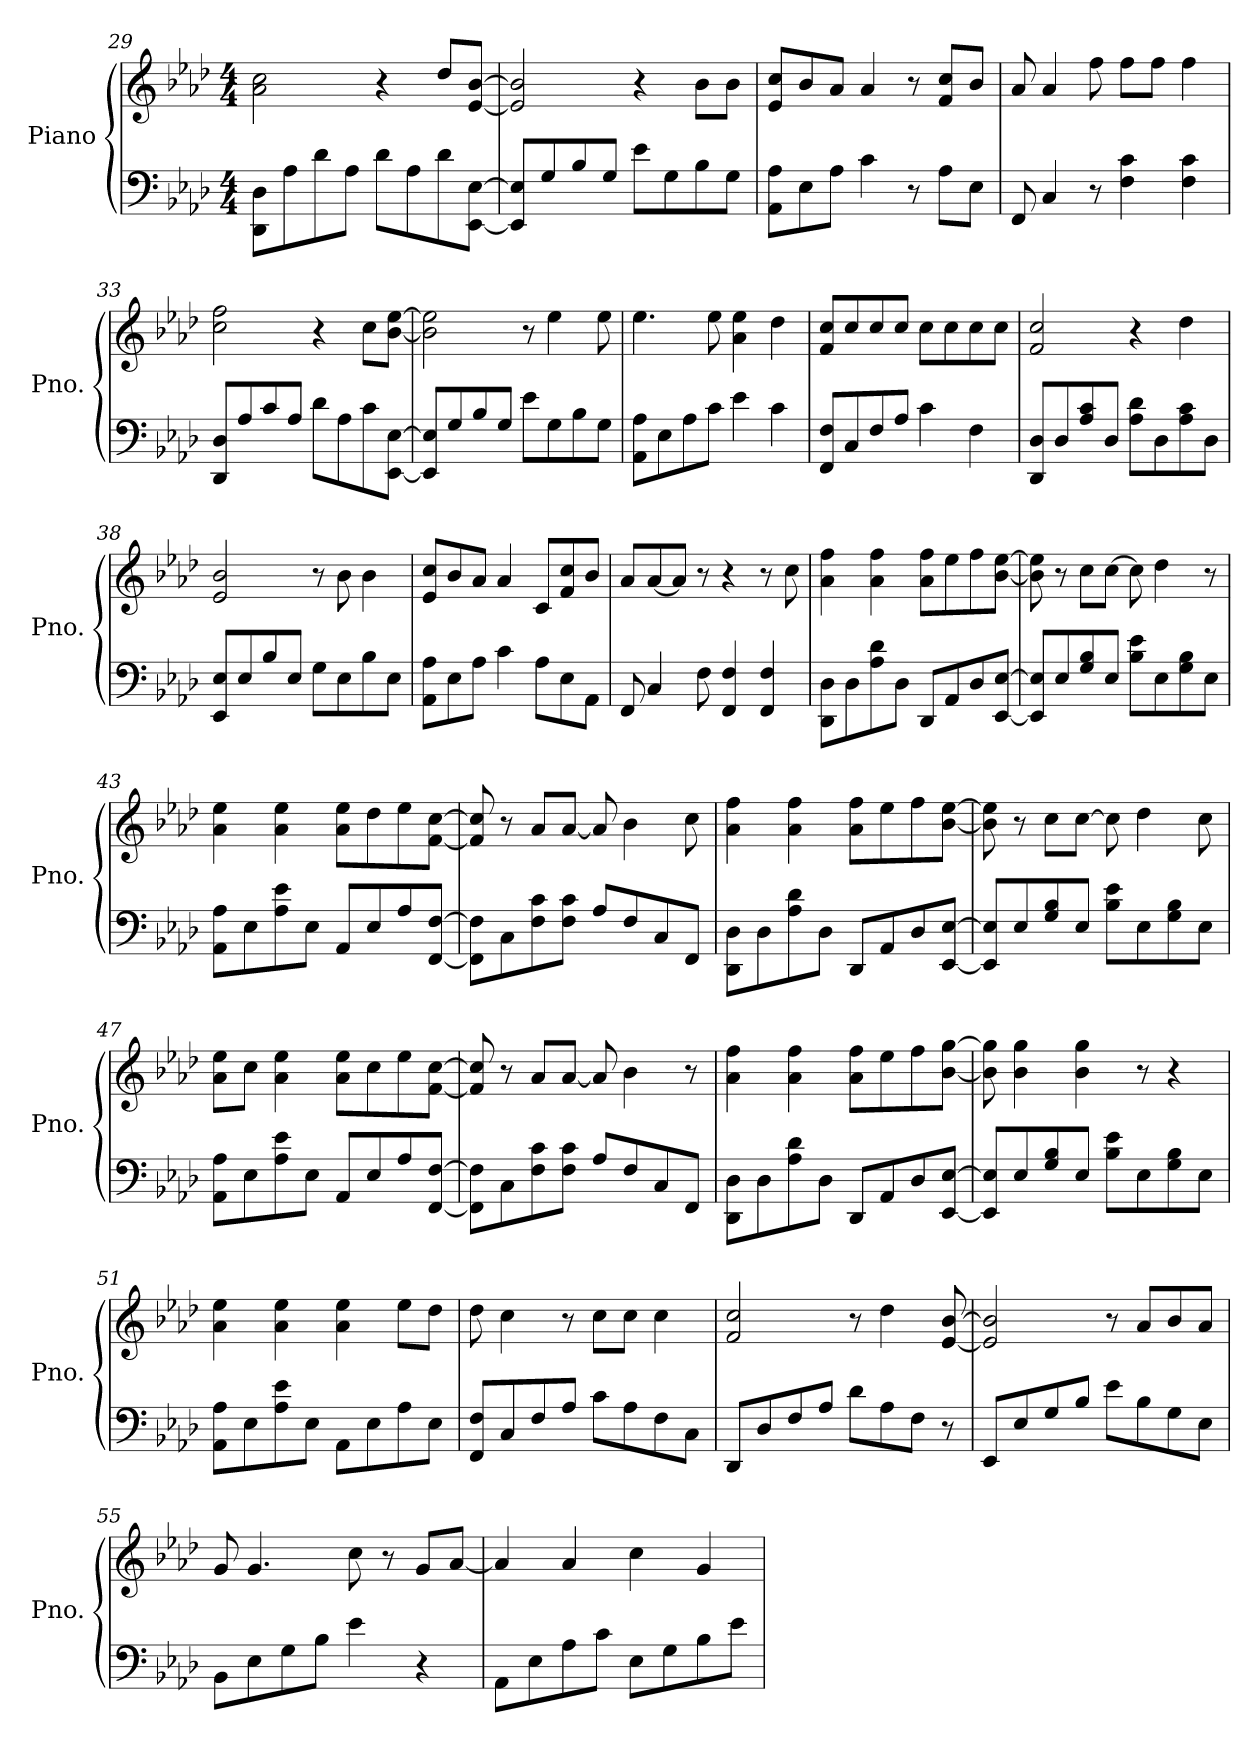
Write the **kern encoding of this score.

**kern	**kern
*part1	*part1
*staff2	*staff1
*I"Piano	*
*I'Pno.	*
*clefF4	*clefG2
*k[b-e-a-d-]	*k[b-e-a-d-]
*M4/4	*M4/4
=29	=29
8DD-\ 8D-\L	2a-\ 2cc\
8A-\	.
8d-\	.
8A-\J	.
8d-\L	4r
8A-\	.
8d-\	8dd-/L
[8EE-\ [8E-\J	[8e-/ [8b-/J
=30	=30
8EE-/] 8E-/]L	2e-/] 2b-/]
8G/	.
8B-/	.
8G/J	.
8e-\L	4r
8G\	.
8B-\	8b-\L
8G\J	8b-\J
!!LO:PB:g=z
=31	=31
8AA-\ 8A-\L	8e-/ 8cc/L
8E-\	8b-/
8A-\J	8a-/J
4c\	4a-/
8r	8r
8A-\L	8f/ 8cc/L
8E-\J	8b-/J
=32	=32
8FF/	8a-/
4C/	4a-/
8r	8ff\
4F\ 4c\	8ff\L
.	8ff\J
4F\ 4c\	4ff\
=33	=33
8DD-/ 8D-/L	2cc\ 2ff\
8A-/	.
8c/	.
8A-/J	.
8d-\L	4r
8A-\	.
8c\	8cc\L
[8EE-\ [8E-\J	[8b-\ [8ee-\J
=34	=34
8EE-/] 8E-/]L	2b-\] 2ee-\]
8G/	.
8B-/	.
8G/J	.
8e-\L	8r
8G\	4ee-\
8B-\	.
8G\J	8ee-\
=35	=35
8AA-\ 8A-\L	4.ee-\
8E-\	.
8A-\	.
8c\J	8ee-\
4e-\	4a-\ 4ee-\
4c\	4dd-\
!!LO:LB:g=z
=36	=36
8FF/ 8F/L	8f/ 8cc/L
8C/	8cc/
8F/	8cc/
8A-/J	8cc/J
4c\	8cc\L
.	8cc\
4F\	8cc\
.	8cc\J
=37	=37
8DD-/ 8D-/L	2f/ 2cc/
8D-/	.
8A-/ 8c/	.
8D-/J	.
8A-\ 8d-\L	4r
8D-\	.
8A-\ 8c\	4dd-\
8D-\J	.
=38	=38
8EE-/ 8E-/L	2e-/ 2b-/
8E-/	.
8B-/	.
8E-/J	.
8G\L	8r
8E-\	8b-\
8B-\	4b-\
8E-\J	.
=39	=39
8AA-\ 8A-\L	8e-/ 8cc/L
8E-\	8b-/
8A-\J	8a-/J
4c\	4a-/
8A-\L	8c/L
8E-\	8f/ 8cc/
8AA-\J	8b-/J
=40	=40
8FF/	8a-/L
4C/	[8a-/
.	8a-/J]
8F\	8r
4FF/ 4F/	4r
4FF/ 4F/	8r
.	8cc\
!!LO:LB:g=z
=41	=41
8DD-\ 8D-\L	4a-\ 4ff\
8D-\	.
8A-\ 8d-\	4a-\ 4ff\
8D-\J	.
8DD-/L	8a-\ 8ff\L
8AA-/	8ee-\
8D-/	8ff\
[8EE-/ [8E-/J	[8b-\ [8ee-\J
=42	=42
8EE-/] 8E-/]L	8b-\] 8ee-\]
8E-/	8r
8G/ 8B-/	8cc\L
8E-/J	[8cc\J
8B-\ 8e-\L	8cc\]
8E-\	4dd-\
8G\ 8B-\	.
8E-\J	8r
=43	=43
8AA-\ 8A-\L	4a-\ 4ee-\
8E-\	.
8A-\ 8e-\	4a-\ 4ee-\
8E-\J	.
8AA-/L	8a-\ 8ee-\L
8E-/	8dd-\
8A-/	8ee-\
[8FF/ [8F/J	[8f\ [8cc\J
=44	=44
8FF\] 8F\]L	8f/] 8cc/]
8C\	8r
8F\ 8c\	8a-/L
8F\ 8c\J	[8a-/J
8A-/L	8a-/]
8F/	4b-\
8C/	.
8FF/J	8cc\
=45	=45
8DD-\ 8D-\L	4a-\ 4ff\
8D-\	.
8A-\ 8d-\	4a-\ 4ff\
8D-\J	.
8DD-/L	8a-\ 8ff\L
8AA-/	8ee-\
8D-/	8ff\
[8EE-/ [8E-/J	[8b-\ [8ee-\J
!!LO:LB:g=z
=46	=46
8EE-/] 8E-/]L	8b-\] 8ee-\]
8E-/	8r
8G/ 8B-/	8cc\L
8E-/J	[8cc\J
8B-\ 8e-\L	8cc\]
8E-\	4dd-\
8G\ 8B-\	.
8E-\J	8cc\
=47	=47
8AA-\ 8A-\L	8a-\ 8ee-\L
8E-\	8cc\J
8A-\ 8e-\	4a-\ 4ee-\
8E-\J	.
8AA-/L	8a-\ 8ee-\L
8E-/	8cc\
8A-/	8ee-\
[8FF/ [8F/J	[8f\ [8cc\J
=48	=48
8FF\] 8F\]L	8f/] 8cc/]
8C\	8r
8F\ 8c\	8a-/L
8F\ 8c\J	[8a-/J
8A-/L	8a-/]
8F/	4b-\
8C/	.
8FF/J	8r
=49	=49
8DD-\ 8D-\L	4a-\ 4ff\
8D-\	.
8A-\ 8d-\	4a-\ 4ff\
8D-\J	.
8DD-/L	8a-\ 8ff\L
8AA-/	8ee-\
8D-/	8ff\
[8EE-/ [8E-/J	[8b-\ [8gg\J
=50	=50
8EE-/] 8E-/]L	8b-\] 8gg\]
8E-/	4b-\ 4gg\
8G/ 8B-/	.
8E-/J	4b-\ 4gg\
8B-\ 8e-\L	.
8E-\	8r
8G\ 8B-\	4r
8E-\J	.
!!LO:LB:g=z
=51	=51
8AA-\ 8A-\L	4a-\ 4ee-\
8E-\	.
8A-\ 8e-\	4a-\ 4ee-\
8E-\J	.
8AA-\L	4a-\ 4ee-\
8E-\	.
8A-\	8ee-\L
8E-\J	8dd-\J
=52	=52
8FF/ 8F/L	8dd-\
8C/	4cc\
8F/	.
8A-/J	8r
8c\L	8cc\L
8A-\	8cc\J
8F\	4cc\
8C\J	.
=53	=53
8DD-/L	2f/ 2cc/
8D-/	.
8F/	.
8A-/J	.
8d-\L	8r
8A-\	4dd-\
8F\J	.
8r	[8e-/ [8b-/
=54	=54
8EE-/L	2e-/] 2b-/]
8E-/	.
8G/	.
8B-/J	.
8e-\L	8r
8B-\	8a-/L
8G\	8b-/
8E-\J	8a-/J
=55	=55
8BB-\L	8g/
8E-\	4.g/
8G\	.
8B-\J	.
4e-\	8cc\
.	8r
4r	8g/L
.	[8a-/J
!!LO:LB:g=z
=56	=56
8AA-\L	4a-/]
8E-\	.
8A-\	4a-/
8c\J	.
8E-\L	4cc\
8G\	.
8B-\	4g/
8e-\J	.
=	=
*-	*-
